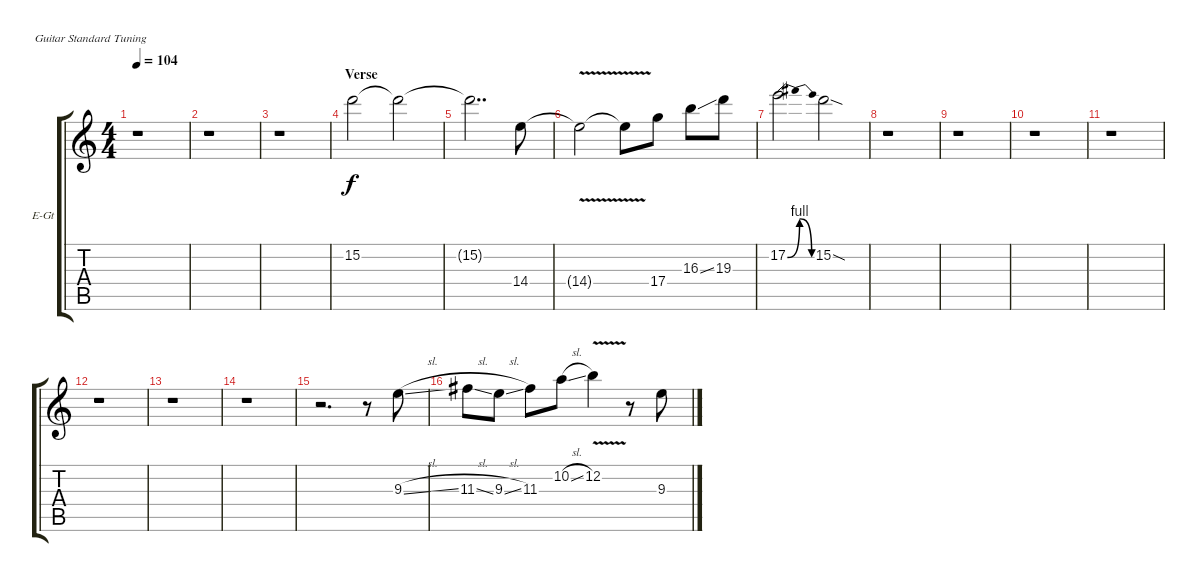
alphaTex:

\defaultSystemsLayout 4
\bracketExtendMode groupsimilarinstruments
\firstSystemTrackNameOrientation horizontal
\otherSystemsTrackNameOrientation horizontal
\track ("Lead Guitar" "E-Gt") {instrument overdrivenguitar}
\staff {score tabs}
\tuning (E4 B3 G3 D3 A2 E2)
\ts (4 4)
\tempo 104
\clef g2
\ks c
r.1{dy f} |
r.1 |
r.1 |
\section ("" "Verse")
15.2.2 15.2{t}.2 |
15.2{t}.2{dd} 14.4.8 |
14.4{v t}.2 14.4{v t}.8 17.4.8 16.3{ss}.8 19.3.8 |
17.2{be (bendrelease 0 0 10.2 4 20.4 4 30 0)}.2 15.2{sod}.2 |
r.1 |
r.1 |
r.1 |
r.1 |
r.1 |
r.1 |
r.1 |
r.2{d} r.8 9.3{sl}.8 |
11.3{sl}.8 9.3{sl}.8 11.3.8 10.2{sl}.8 12.2{v}.4 r.8 9.3{sl}.8
